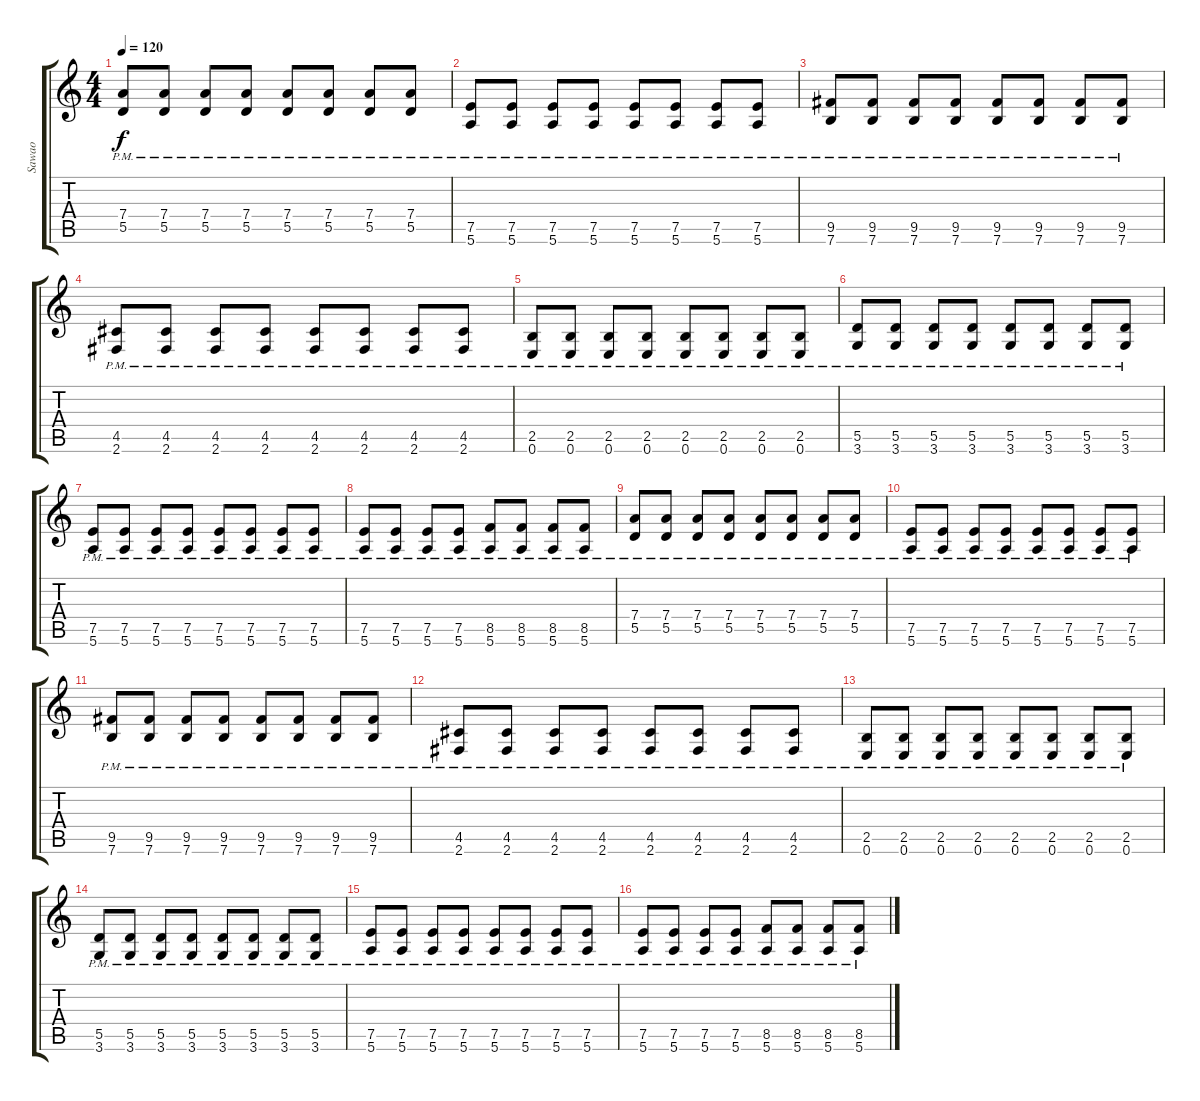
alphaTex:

\track ("Sawao" "Sawao") {instrument distortionguitar}
\staff {score tabs}
\tuning (E4 B3 G3 D3 A2 E2) {hide}
\ts (4 4)
\tempo 120
\clef g2
\ks c
(7.4{pm} 5.5{pm}).8{dy f} (7.4{pm} 5.5{pm}).8 (7.4{pm} 5.5{pm}).8 (7.4{pm} 5.5{pm}).8 (7.4{pm} 5.5{pm}).8 (7.4{pm} 5.5{pm}).8 (7.4{pm} 5.5{pm}).8 (7.4{pm} 5.5{pm}).8 |
(7.5{pm} 5.6{pm}).8 (7.5{pm} 5.6{pm}).8 (7.5{pm} 5.6{pm}).8 (7.5{pm} 5.6{pm}).8 (7.5{pm} 5.6{pm}).8 (7.5{pm} 5.6{pm}).8 (7.5{pm} 5.6{pm}).8 (7.5{pm} 5.6{pm}).8 |
(9.5{pm} 7.6{pm}).8 (9.5{pm} 7.6{pm}).8 (9.5{pm} 7.6{pm}).8 (9.5{pm} 7.6{pm}).8 (9.5{pm} 7.6{pm}).8 (9.5{pm} 7.6{pm}).8 (9.5{pm} 7.6{pm}).8 (9.5{pm} 7.6{pm}).8 |
(4.5{pm} 2.6{pm}).8 (4.5{pm} 2.6{pm}).8 (4.5{pm} 2.6{pm}).8 (4.5{pm} 2.6{pm}).8 (4.5{pm} 2.6{pm}).8 (4.5{pm} 2.6{pm}).8 (4.5{pm} 2.6{pm}).8 (4.5{pm} 2.6{pm}).8 |
(2.5{pm} 0.6{pm}).8 (2.5{pm} 0.6{pm}).8 (2.5{pm} 0.6{pm}).8 (2.5{pm} 0.6{pm}).8 (2.5{pm} 0.6{pm}).8 (2.5{pm} 0.6{pm}).8 (2.5{pm} 0.6{pm}).8 (2.5{pm} 0.6{pm}).8 |
(5.5{pm} 3.6{pm}).8 (5.5{pm} 3.6{pm}).8 (5.5{pm} 3.6{pm}).8 (5.5{pm} 3.6{pm}).8 (5.5{pm} 3.6{pm}).8 (5.5{pm} 3.6{pm}).8 (5.5{pm} 3.6{pm}).8 (5.5{pm} 3.6{pm}).8 |
(7.5{pm} 5.6{pm}).8 (7.5{pm} 5.6{pm}).8 (7.5{pm} 5.6{pm}).8 (7.5{pm} 5.6{pm}).8 (7.5{pm} 5.6{pm}).8 (7.5{pm} 5.6{pm}).8 (7.5{pm} 5.6{pm}).8 (7.5{pm} 5.6{pm}).8 |
(7.5{pm} 5.6{pm}).8 (7.5{pm} 5.6{pm}).8 (7.5{pm} 5.6{pm}).8 (7.5{pm} 5.6{pm}).8 (8.5{pm} 5.6{pm}).8 (8.5{pm} 5.6{pm}).8 (8.5{pm} 5.6{pm}).8 (8.5{pm} 5.6{pm}).8 |
(7.4{pm} 5.5{pm}).8 (7.4{pm} 5.5{pm}).8 (7.4{pm} 5.5{pm}).8 (7.4{pm} 5.5{pm}).8 (7.4{pm} 5.5{pm}).8 (7.4{pm} 5.5{pm}).8 (7.4{pm} 5.5{pm}).8 (7.4{pm} 5.5{pm}).8 |
(7.5{pm} 5.6{pm}).8 (7.5{pm} 5.6{pm}).8 (7.5{pm} 5.6{pm}).8 (7.5{pm} 5.6{pm}).8 (7.5{pm} 5.6{pm}).8 (7.5{pm} 5.6{pm}).8 (7.5{pm} 5.6{pm}).8 (7.5{pm} 5.6{pm}).8 |
(9.5{pm} 7.6{pm}).8 (9.5{pm} 7.6{pm}).8 (9.5{pm} 7.6{pm}).8 (9.5{pm} 7.6{pm}).8 (9.5{pm} 7.6{pm}).8 (9.5{pm} 7.6{pm}).8 (9.5{pm} 7.6{pm}).8 (9.5{pm} 7.6{pm}).8 |
(4.5{pm} 2.6{pm}).8 (4.5{pm} 2.6{pm}).8 (4.5{pm} 2.6{pm}).8 (4.5{pm} 2.6{pm}).8 (4.5{pm} 2.6{pm}).8 (4.5{pm} 2.6{pm}).8 (4.5{pm} 2.6{pm}).8 (4.5{pm} 2.6{pm}).8 |
(2.5{pm} 0.6{pm}).8 (2.5{pm} 0.6{pm}).8 (2.5{pm} 0.6{pm}).8 (2.5{pm} 0.6{pm}).8 (2.5{pm} 0.6{pm}).8 (2.5{pm} 0.6{pm}).8 (2.5{pm} 0.6{pm}).8 (2.5{pm} 0.6{pm}).8 |
(5.5{pm} 3.6{pm}).8 (5.5{pm} 3.6{pm}).8 (5.5{pm} 3.6{pm}).8 (5.5{pm} 3.6{pm}).8 (5.5{pm} 3.6{pm}).8 (5.5{pm} 3.6{pm}).8 (5.5{pm} 3.6{pm}).8 (5.5{pm} 3.6{pm}).8 |
(7.5{pm} 5.6{pm}).8 (7.5{pm} 5.6{pm}).8 (7.5{pm} 5.6{pm}).8 (7.5{pm} 5.6{pm}).8 (7.5{pm} 5.6{pm}).8 (7.5{pm} 5.6{pm}).8 (7.5{pm} 5.6{pm}).8 (7.5{pm} 5.6{pm}).8 |
(7.5{pm} 5.6{pm}).8 (7.5{pm} 5.6{pm}).8 (7.5{pm} 5.6{pm}).8 (7.5{pm} 5.6{pm}).8 (8.5{pm} 5.6{pm}).8 (8.5{pm} 5.6{pm}).8 (8.5{pm} 5.6{pm}).8 (8.5{pm} 5.6{pm}).8
